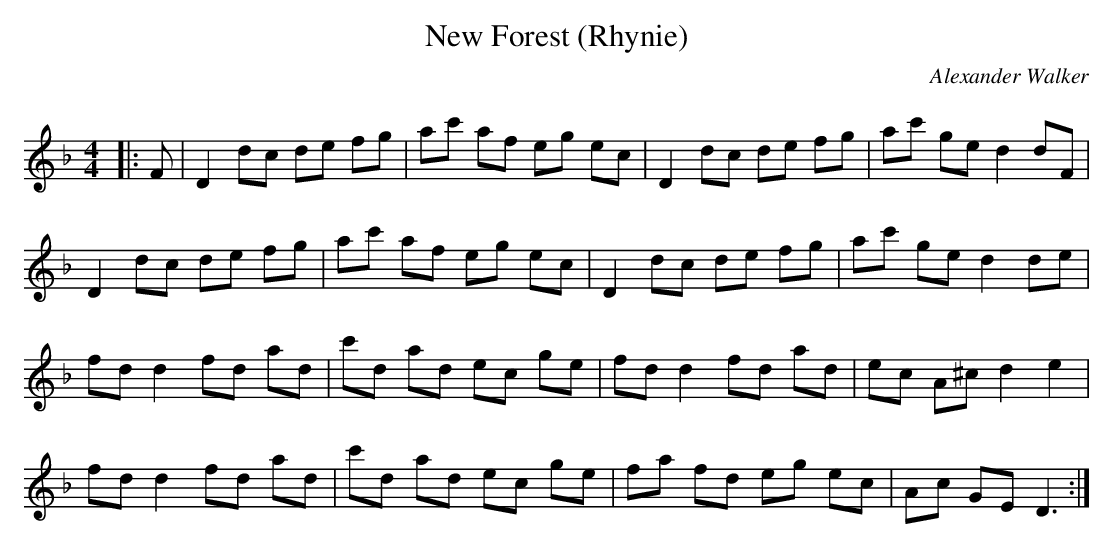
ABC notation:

X:1
T: New Forest (Rhynie)
C:Alexander Walker
Q: 232
K:Dm
M:4/4
L:1/8
|:F|D2 dc de fg|ac' af eg ec|D2 dc de fg|ac' ge d2 dF|
D2 dc de fg|ac' af eg ec|D2 dc de fg|ac' ge d2 de|
fd d2 fd ad|c'd ad ec ge|fd d2 fd ad|ec A^c d2 e2|
fd d2 fd ad|c'd ad ec ge|fa fd eg ec|Ac GE D3:|
